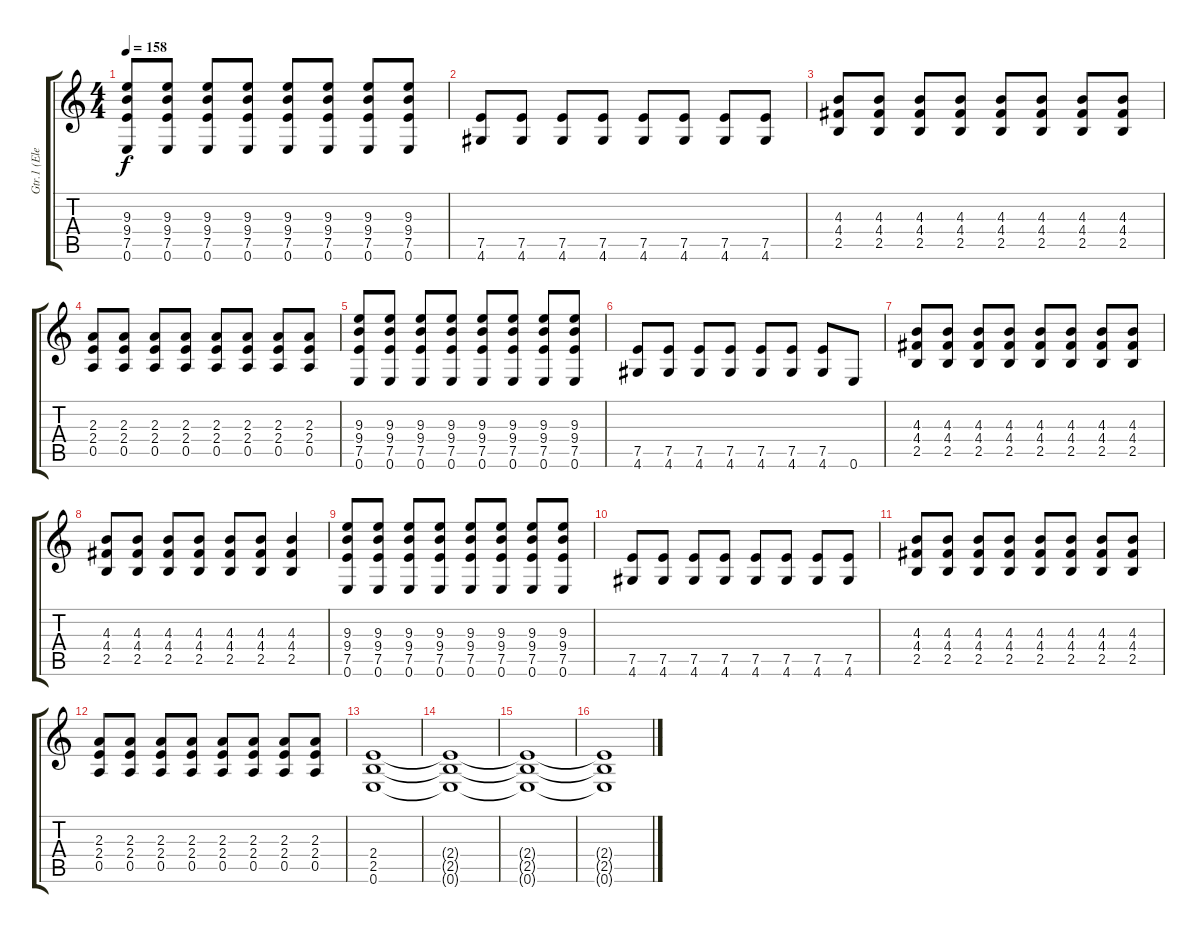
\track ("Gtr.1 (Electric)" "Gtr.1 (Ele") {instrument electricguitarclean}
\staff {score tabs}
\tuning (E4 B3 G3 D3 A2 E2) {hide}
\ts (4 4)
\tempo 158
\clef g2
\ks c
(9.3 9.4 7.5 0.6).8{dy f} (9.3 9.4 7.5 0.6).8 (9.3 9.4 7.5 0.6).8 (9.3 9.4 7.5 0.6).8 (9.3 9.4 7.5 0.6).8 (9.3 9.4 7.5 0.6).8 (9.3 9.4 7.5 0.6).8 (9.3 9.4 7.5 0.6).8 |
(7.5 4.6).8 (7.5 4.6).8 (7.5 4.6).8 (7.5 4.6).8 (7.5 4.6).8 (7.5 4.6).8 (7.5 4.6).8 (7.5 4.6).8 |
(4.3 4.4 2.5).8 (4.3 4.4 2.5).8 (4.3 4.4 2.5).8 (4.3 4.4 2.5).8 (4.3 4.4 2.5).8 (4.3 4.4 2.5).8 (4.3 4.4 2.5).8 (4.3 4.4 2.5).8 |
(2.3 2.4 0.5).8 (2.3 2.4 0.5).8 (2.3 2.4 0.5).8 (2.3 2.4 0.5).8 (2.3 2.4 0.5).8 (2.3 2.4 0.5).8 (2.3 2.4 0.5).8 (2.3 2.4 0.5).8 |
(9.3 9.4 7.5 0.6).8 (9.3 9.4 7.5 0.6).8 (9.3 9.4 7.5 0.6).8 (9.3 9.4 7.5 0.6).8 (9.3 9.4 7.5 0.6).8 (9.3 9.4 7.5 0.6).8 (9.3 9.4 7.5 0.6).8 (9.3 9.4 7.5 0.6).8 |
(7.5 4.6).8 (7.5 4.6).8 (7.5 4.6).8 (7.5 4.6).8 (7.5 4.6).8 (7.5 4.6).8 (7.5 4.6).8 0.6.8 |
(4.3 4.4 2.5).8 (4.3 4.4 2.5).8 (4.3 4.4 2.5).8 (4.3 4.4 2.5).8 (4.3 4.4 2.5).8 (4.3 4.4 2.5).8 (4.3 4.4 2.5).8 (4.3 4.4 2.5).8 |
(4.3 4.4 2.5).8 (4.3 4.4 2.5).8 (4.3 4.4 2.5).8 (4.3 4.4 2.5).8 (4.3 4.4 2.5).8 (4.3 4.4 2.5).8 (4.3 4.4 2.5).4 |
(9.3 9.4 7.5 0.6).8 (9.3 9.4 7.5 0.6).8 (9.3 9.4 7.5 0.6).8 (9.3 9.4 7.5 0.6).8 (9.3 9.4 7.5 0.6).8 (9.3 9.4 7.5 0.6).8 (9.3 9.4 7.5 0.6).8 (9.3 9.4 7.5 0.6).8 |
(7.5 4.6).8 (7.5 4.6).8 (7.5 4.6).8 (7.5 4.6).8 (7.5 4.6).8 (7.5 4.6).8 (7.5 4.6).8 (7.5 4.6).8 |
(4.3 4.4 2.5).8 (4.3 4.4 2.5).8 (4.3 4.4 2.5).8 (4.3 4.4 2.5).8 (4.3 4.4 2.5).8 (4.3 4.4 2.5).8 (4.3 4.4 2.5).8 (4.3 4.4 2.5).8 |
(2.3 2.4 0.5).8 (2.3 2.4 0.5).8 (2.3 2.4 0.5).8 (2.3 2.4 0.5).8 (2.3 2.4 0.5).8 (2.3 2.4 0.5).8 (2.3 2.4 0.5).8 (2.3 2.4 0.5).8 |
(2.4 2.5 0.6).1 |
(2.4{t} 2.5{t} 0.6{t}).1 |
(2.4{t} 2.5{t} 0.6{t}).1 |
(2.4{t} 2.5{t} 0.6{t}).1
